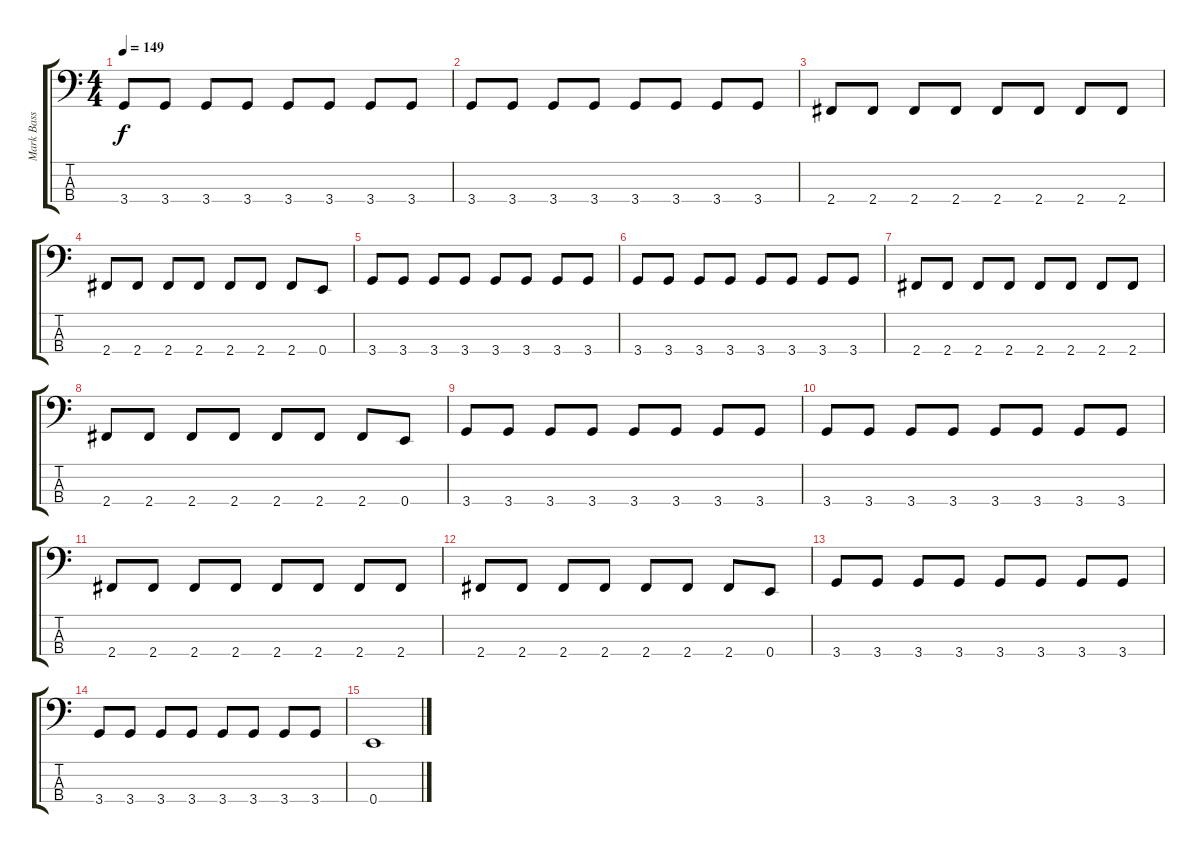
\track ("Mark Bass" "Mark Bass") {instrument electricbasspick}
\staff {score tabs}
\tuning (G2 D2 A1 E1) {hide}
\ts (4 4)
\tempo 149
\clef f4
\ks c
3.4.8{dy f} 3.4.8 3.4.8 3.4.8 3.4.8 3.4.8 3.4.8 3.4.8 |
3.4.8 3.4.8 3.4.8 3.4.8 3.4.8 3.4.8 3.4.8 3.4.8 |
2.4.8 2.4.8 2.4.8 2.4.8 2.4.8 2.4.8 2.4.8 2.4.8 |
2.4.8 2.4.8 2.4.8 2.4.8 2.4.8 2.4.8 2.4.8 0.4.8 |
3.4.8 3.4.8 3.4.8 3.4.8 3.4.8 3.4.8 3.4.8 3.4.8 |
3.4.8 3.4.8 3.4.8 3.4.8 3.4.8 3.4.8 3.4.8 3.4.8 |
2.4.8 2.4.8 2.4.8 2.4.8 2.4.8 2.4.8 2.4.8 2.4.8 |
2.4.8 2.4.8 2.4.8 2.4.8 2.4.8 2.4.8 2.4.8 0.4.8 |
3.4.8 3.4.8 3.4.8 3.4.8 3.4.8 3.4.8 3.4.8 3.4.8 |
3.4.8{volume 5} 3.4.8 3.4.8 3.4.8 3.4.8 3.4.8 3.4.8 3.4.8 |
2.4.8 2.4.8 2.4.8 2.4.8 2.4.8 2.4.8 2.4.8 2.4.8 |
2.4.8 2.4.8 2.4.8 2.4.8 2.4.8 2.4.8 2.4.8 0.4.8 |
3.4.8{volume 0} 3.4.8 3.4.8 3.4.8 3.4.8 3.4.8 3.4.8 3.4.8 |
3.4.8 3.4.8 3.4.8 3.4.8 3.4.8 3.4.8 3.4.8 3.4.8 |
0.4.1
